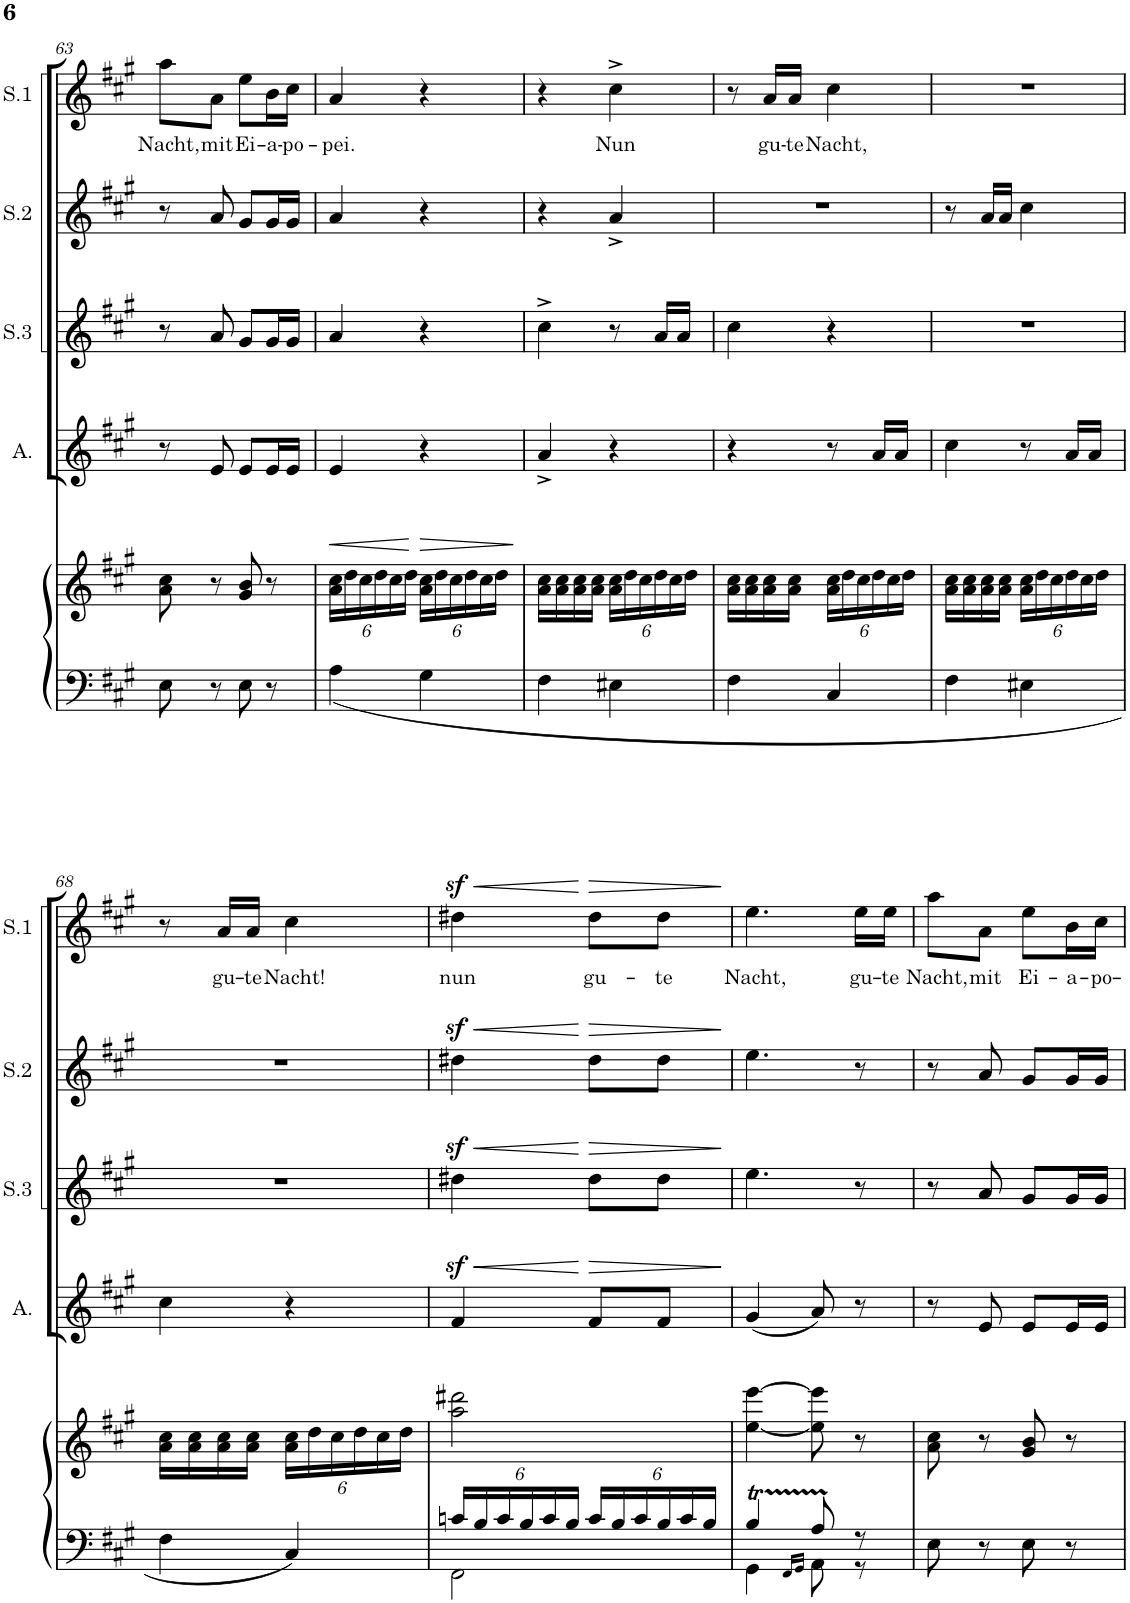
**kern	**kern	**dynam	**kern	**dynam	**kern	**dynam	**kern	**dynam	**kern	**text	**dynam
*part5	*part5	*part5	*part4	*part4	*part3	*part3	*part2	*part2	*part1	*part1	*part1
*staff6	*staff5	*staff5/6	*staff4	*staff4	*staff3	*staff3	*staff2	*staff2	*staff1	*staff1	*staff1
*I"Piano	*	*	*I"Alto	*	*I"Soprano3	*	*I"Soprano2	*	*I"Soprano1	*	*
*I'Pno	*	*	*I'A.	*	*I'S.3	*	*I'S.2	*	*I'S.1	*	*
!!LO:PB:g=z
*clefF4	*clefG2	*	*clefG2	*	*clefG2	*	*clefG2	*	*clefG2	*	*
*k[f#c#g#]	*k[f#c#g#]	*	*k[f#c#g#]	*	*k[f#c#g#]	*	*k[f#c#g#]	*	*k[f#c#g#]	*	*
*M2/4	*M2/4	*	*M2/4	*	*M2/4	*	*M2/4	*	*M2/4	*	*
=63	=63	=63	=63	=63	=63	=63	=63	=63	=63	=63	=63
!	!	!	!	!	!	!	!	!	!	!LO:LY:b	!
8E\	8a\ 8cc#\	.	8r	.	8r	.	8r	.	8aa\L	Nacht,	.
!	!	!	!	!	!	!	!	!	!	!LO:LY:b	!
8r	8r	.	8e/	.	8a/	.	8a/	.	8a\J	mit	.
!	!	!	!	!	!	!	!	!	!	!LO:LY:b	!
8E\	8g#/ 8b/	.	8e/L	.	8g#/L	.	8g#/L	.	8ee\L	Ei-	.
!	!	!	!	!	!	!	!	!	!	!LO:LY:b	!
8r	8r	.	16e/L	.	16g#/L	.	16g#/L	.	16b\L	-a-	.
!	!	!	!	!	!	!	!	!	!	!LO:LY:b	!
.	.	.	16e/JJ	.	16g#/JJ	.	16g#/JJ	.	16cc#\JJ	-po-	.
=64	=64	=64	=64	=64	=64	=64	=64	=64	=64	=64	=64
*	*Xbrackettup	*	*	*	*	*	*	*	*	*	*
!	!	!LO:HP:b	!	!	!	!	!	!	!	!LO:LY:b	!
4A\	24a\ 24cc#\LL	<	4e/	.	4a/	.	4a/	.	4a/	-pei.	.
.	24dd\	.	.	.	.	.	.	.	.	.	.
.	24cc#\	.	.	.	.	.	.	.	.	.	.
.	24dd\	.	.	.	.	.	.	.	.	.	.
.	24cc#\	.	.	.	.	.	.	.	.	.	.
.	24dd\JJ	.	.	.	.	.	.	.	.	.	.
!	!	!LO:HP:n=1:b	!	!	!	!	!	!	!	!	!
4G#\	24a\ 24cc#\LL	[ >	4r	.	4r	.	4r	.	4r	.	.
.	24dd\	.	.	.	.	.	.	.	.	.	.
.	24cc#\	.	.	.	.	.	.	.	.	.	.
.	24dd\	.	.	.	.	.	.	.	.	.	.
.	24cc#\	.	.	.	.	.	.	.	.	.	.
.	24dd\JJ	.	.	.	.	.	.	.	.	.	.
.	.	]	.	.	.	.	.	.	.	.	.
=65	=65	=65	=65	=65	=65	=65	=65	=65	=65	=65	=65
4F#\	16a\ 16cc#\LL	.	4a^/	.	4cc#^\	.	4r	.	4r	.	.
.	16a\ 16cc#\	.	.	.	.	.	.	.	.	.	.
.	16a\ 16cc#\	.	.	.	.	.	.	.	.	.	.
.	16a\ 16cc#\JJ	.	.	.	.	.	.	.	.	.	.
!	!	!	!	!	!	!	!	!	!	!LO:LY:b	!
4E#X\	24a\ 24cc#\LL	.	4r	.	8r	.	4a^/	.	4cc#^\	Nun	.
.	24dd\	.	.	.	.	.	.	.	.	.	.
.	24cc#\	.	.	.	.	.	.	.	.	.	.
.	24dd\	.	.	.	16a/LL	.	.	.	.	.	.
.	24cc#\	.	.	.	.	.	.	.	.	.	.
.	.	.	.	.	16a/JJ	.	.	.	.	.	.
.	24dd\JJ	.	.	.	.	.	.	.	.	.	.
=66	=66	=66	=66	=66	=66	=66	=66	=66	=66	=66	=66
4F#\	16a\ 16cc#\LL	.	4r	.	4cc#\	.	2r	.	8r	.	.
.	16a\ 16cc#\	.	.	.	.	.	.	.	.	.	.
!	!	!	!	!	!	!	!	!	!	!LO:LY:b	!
.	16a\ 16cc#\	.	.	.	.	.	.	.	16a/LL	gu-	.
!	!	!	!	!	!	!	!	!	!	!LO:LY:b	!
.	16a\ 16cc#\JJ	.	.	.	.	.	.	.	16a/JJ	-te	.
!	!	!	!	!	!	!	!	!	!	!LO:LY:b	!
4C#/	24a\ 24cc#\LL	.	8r	.	4r	.	.	.	4cc#\	Nacht,	.
.	24dd\	.	.	.	.	.	.	.	.	.	.
.	24cc#\	.	.	.	.	.	.	.	.	.	.
.	24dd\	.	16a/LL	.	.	.	.	.	.	.	.
.	24cc#\	.	.	.	.	.	.	.	.	.	.
.	.	.	16a/JJ	.	.	.	.	.	.	.	.
.	24dd\JJ	.	.	.	.	.	.	.	.	.	.
=67	=67	=67	=67	=67	=67	=67	=67	=67	=67	=67	=67
4F#\	16a\ 16cc#\LL	.	4cc#\	.	2r	.	8r	.	2r	.	.
.	16a\ 16cc#\	.	.	.	.	.	.	.	.	.	.
.	16a\ 16cc#\	.	.	.	.	.	16a/LL	.	.	.	.
.	16a\ 16cc#\JJ	.	.	.	.	.	16a/JJ	.	.	.	.
4E#X\	24a\ 24cc#\LL	.	8r	.	.	.	4cc#\	.	.	.	.
.	24dd\	.	.	.	.	.	.	.	.	.	.
.	24cc#\	.	.	.	.	.	.	.	.	.	.
.	24dd\	.	16a/LL	.	.	.	.	.	.	.	.
.	24cc#\	.	.	.	.	.	.	.	.	.	.
.	.	.	16a/JJ	.	.	.	.	.	.	.	.
.	24dd\JJ	.	.	.	.	.	.	.	.	.	.
!!LO:LB:g=z
=68	=68	=68	=68	=68	=68	=68	=68	=68	=68	=68	=68
4F#\	16a\ 16cc#\LL	.	4cc#\	.	2r	.	2r	.	8r	.	.
.	16a\ 16cc#\	.	.	.	.	.	.	.	.	.	.
!	!	!	!	!	!	!	!	!	!	!LO:LY:b	!
.	16a\ 16cc#\	.	.	.	.	.	.	.	16a/LL	gu-	.
!	!	!	!	!	!	!	!	!	!	!LO:LY:b	!
.	16a\ 16cc#\JJ	.	.	.	.	.	.	.	16a/JJ	-te	.
!	!	!	!	!	!	!	!	!	!	!LO:LY:b	!
4C#/	24a\ 24cc#\LL	.	4r	.	.	.	.	.	4cc#\	Nacht!	.
.	24dd\	.	.	.	.	.	.	.	.	.	.
.	24cc#\	.	.	.	.	.	.	.	.	.	.
.	24dd\	.	.	.	.	.	.	.	.	.	.
.	24cc#\	.	.	.	.	.	.	.	.	.	.
.	24dd\JJ	.	.	.	.	.	.	.	.	.	.
=69	=69	=69	=69	=69	=69	=69	=69	=69	=69	=69	=69
*Xbrackettup	*	*	*	*	*	*	*	*	*	*	*
*^	*	*	*	*	*	*	*	*	*	*	*
!	!	!	!	!	!LO:HP:b	!	!LO:HP:b	!	!LO:HP:b	!	!LO:LY:b	!LO:HP:b
24cn/LL	2FF#\	2aa\ 2ddd#X\	.	4f#z>/	<	4dd#Xz>\	<	4dd#Xz>\	<	4dd#Xz>\	nun	<
24B/	.	.	.	.	.	.	.	.	.	.	.	.
24c/	.	.	.	.	.	.	.	.	.	.	.	.
24B/	.	.	.	.	.	.	.	.	.	.	.	.
24c/	.	.	.	.	.	.	.	.	.	.	.	.
24B/JJ	.	.	.	.	.	.	.	.	.	.	.	.
!	!	!	!	!	!LO:HP:n=1:b	!	!LO:HP:n=1:b	!	!LO:HP:n=1:b	!	!LO:LY:b	!LO:HP:n=1:b
24c/LL	.	.	.	8f#/L	[ >	8dd#\L	[ >	8dd#\L	[ >	8dd#\L	gu-	[ >
24B/	.	.	.	.	.	.	.	.	.	.	.	.
24c/	.	.	.	.	.	.	.	.	.	.	.	.
!	!	!	!	!	!	!	!	!	!	!	!LO:LY:b	!
24B/	.	.	.	8f#/J	.	8dd#\J	.	8dd#\J	.	8dd#\J	-te	.
24c/	.	.	.	.	.	.	.	.	.	.	.	.
24B/JJ	.	.	.	.	.	.	.	.	.	.	.	.
*v	*v	*	*	*	*	*	*	*	*	*	*	*
.	.	.	.	]	.	]	.	]	.	.	]
=70	=70	=70	=70	=70	=70	=70	=70	=70	=70	=70	=70
*^	*	*	*	*	*	*	*	*	*	*	*
!	!	!	!	!	!	!	!	!	!	!	!LO:LY:b	!
4BT/	4GG#\	[4ee\ [4eee\	.	(4g#/	.	4.ee\	.	4.ee\	.	4.ee\	Nacht,	.
.	16qFF#/LL	.	.	.	.	.	.	.	.	.	.	.
.	16qGG#/JJ	.	.	.	.	.	.	.	.	.	.	.
8A/	8AA\	8ee\] 8eee\]	.	8a/)	.	.	.	.	.	.	.	.
!	!	!	!	!	!	!	!	!	!	!	!LO:LY:b	!
8r	8r	8r	.	8r	.	8r	.	8r	.	16ee\LL	gu-	.
!	!	!	!	!	!	!	!	!	!	!	!LO:LY:b	!
.	.	.	.	.	.	.	.	.	.	16ee\JJ	-te	.
*v	*v	*	*	*	*	*	*	*	*	*	*	*
=71	=71	=71	=71	=71	=71	=71	=71	=71	=71	=71	=71
!	!	!	!	!	!	!	!	!	!	!LO:LY:b	!
8E\	8a\ 8cc#\	.	8r	.	8r	.	8r	.	8aa\L	Nacht,	.
!	!	!	!	!	!	!	!	!	!	!LO:LY:b	!
8r	8r	.	8e/	.	8a/	.	8a/	.	8a\J	mit	.
!	!	!	!	!	!	!	!	!	!	!LO:LY:b	!
8E\	8g#/ 8b/	.	8e/L	.	8g#/L	.	8g#/L	.	8ee\L	Ei-	.
!	!	!	!	!	!	!	!	!	!	!LO:LY:b	!
8r	8r	.	16e/L	.	16g#/L	.	16g#/L	.	16b\L	-a-	.
!	!	!	!	!	!	!	!	!	!	!LO:LY:b	!
.	.	.	16e/JJ	.	16g#/JJ	.	16g#/JJ	.	16cc#\JJ	-po-	.
=	=	=	=	=	=	=	=	=	=	=	=
*-	*-	*-	*-	*-	*-	*-	*-	*-	*-	*-	*-
